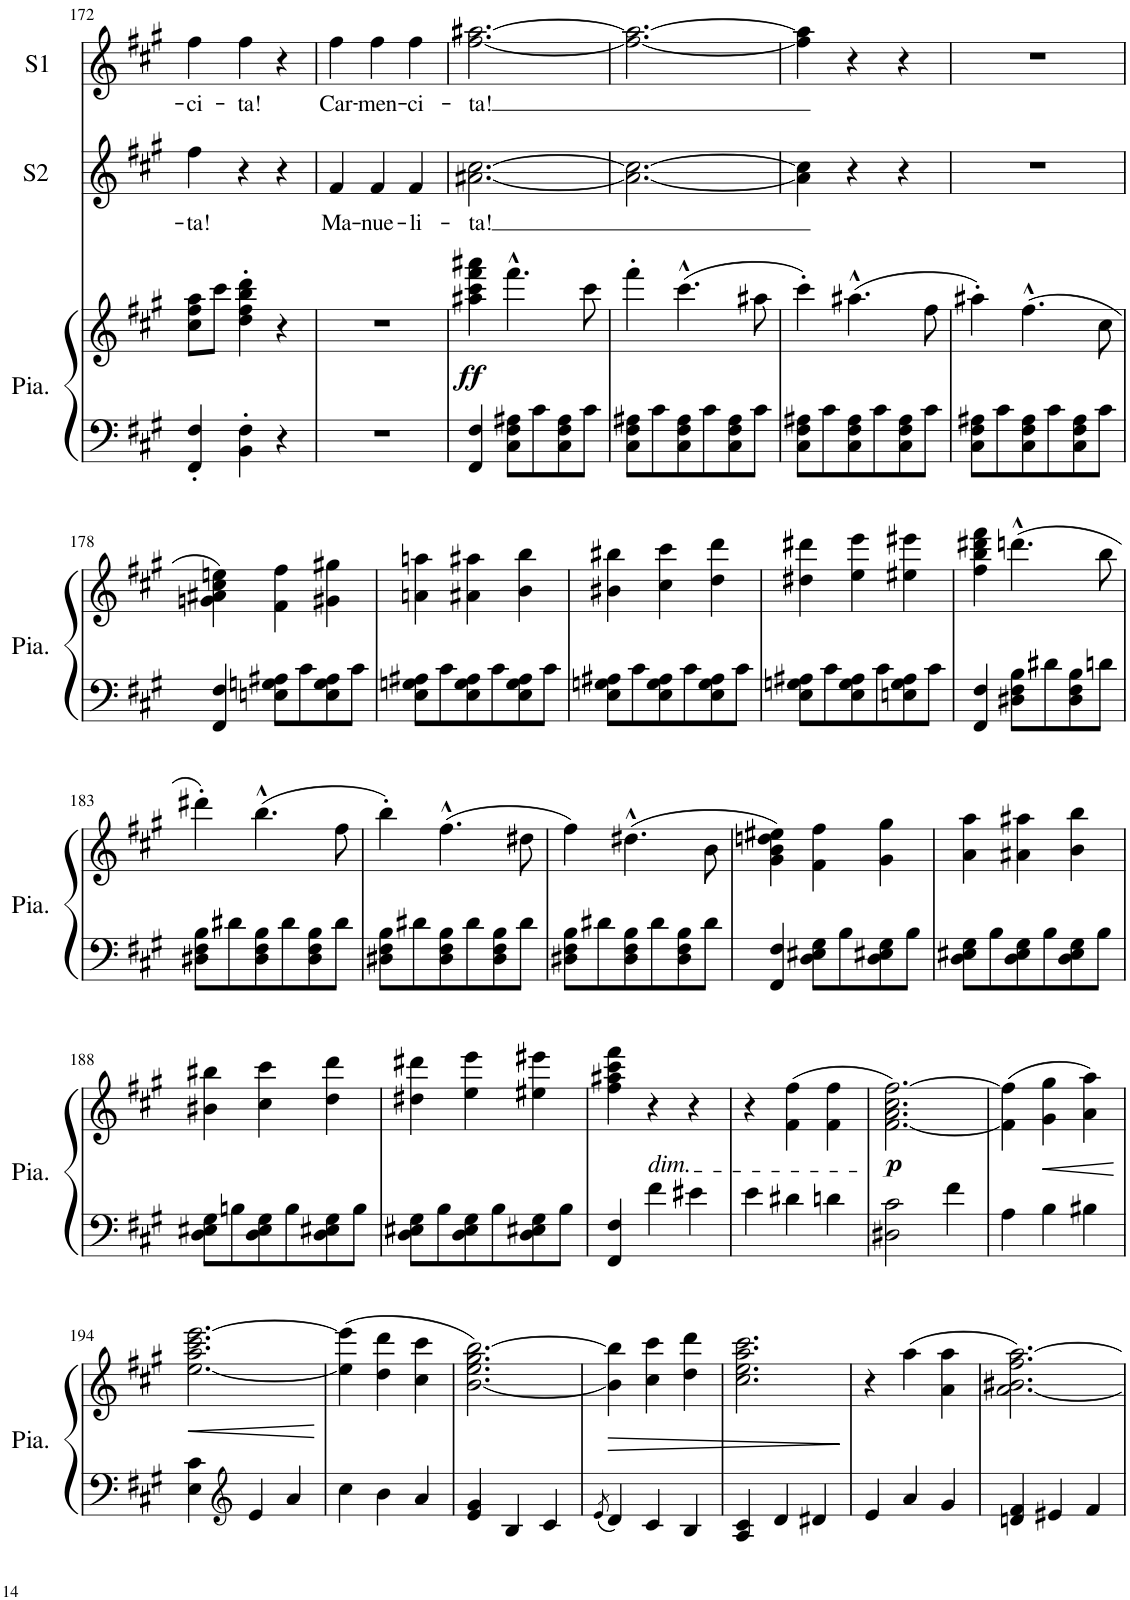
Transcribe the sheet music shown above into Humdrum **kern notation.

**kern	**kern	**dynam	**kern	**text	**kern	**text
*part3	*part3	*part3	*part2	*part2	*part1	*part1
*staff4	*staff3	*staff3/4	*staff2	*staff2	*staff1	*staff1
*I"Piano	*	*	*I"Soprano 2	*	*I"Soprano 1	*
*I'Pia.	*	*	*I'S2	*	*I'S1	*
!!LO:PB:g=z
*clefF4	*clefG2	*	*clefG2	*	*clefG2	*
*k[f#c#g#]	*k[f#c#g#]	*	*k[f#c#g#]	*	*k[f#c#g#]	*
*M3/4	*M3/4	*	*M3/4	*	*M3/4	*
=172	=172	=172	=172	=172	=172	=172
!	!	!	!	!LO:LY:b	!	!LO:LY:b
4FF#/' 4F#/'	8cc#\ 8ff#\ 8aa\L	.	4ff#\	-ta!	4ff#\	-ci-
.	8ccc#\J	.	.	.	.	.
!	!	!	!	!	!	!LO:LY:b
4BB\' 4F#\'	4dd\' 4ff#\' 4bb\' 4ddd\'	.	4r	.	4ff#\	-ta!
4r	4r	.	4r	.	4r	.
=173	=173	=173	=173	=173	=173	=173
!	!	!	!	!LO:LY:b	!	!LO:LY:b
2.r	2.r	.	4f#/	Ma-	4ff#\	Car-
!	!	!	!	!LO:LY:b	!	!LO:LY:b
.	.	.	4f#/	-nue-	4ff#\	-men-
!	!	!	!	!LO:LY:b	!	!LO:LY:b
.	.	.	4f#/	-li-	4ff#\	-ci-
=174	=174	=174	=174	=174	=174	=174
!	!	!LO:DY:b	!	!LO:LY:b	!	!LO:LY:b
4FF#/ 4F#/	4aa#X\ 4ccc#\ 4fff#\ 4aaa#X\	ff	[2.a#X\ [2.cc#\	-ta!	[2.ff#\ [2.aa#X\	-ta!
8C#\ 8F#\ 8A#X\L	4.fff#^^\	.	.	.	.	.
8c#\	.	.	.	.	.	.
8C#\ 8F#\ 8A#\	.	.	.	.	.	.
8c#\J	8ccc#\	.	.	.	.	.
=175	=175	=175	=175	=175	=175	=175
8C#\ 8F#\ 8A#X\L	4fff#'\	.	2.a#\_ 2.cc#\_	.	2.ff#\_ 2.aa#\_	.
8c#\	.	.	.	.	.	.
8C#\ 8F#\ 8A#\	(4.ccc#^^\	.	.	.	.	.
8c#\	.	.	.	.	.	.
8C#\ 8F#\ 8A#\	.	.	.	.	.	.
8c#\J	8aa#X\	.	.	.	.	.
=176	=176	=176	=176	=176	=176	=176
8C#\ 8F#\ 8A#X\L	4ccc#'\)	.	4a#\] 4cc#\]	.	4ff#\] 4aa#\]	.
8c#\	.	.	.	.	.	.
8C#\ 8F#\ 8A#\	(4.aa#X^^\	.	4r	.	4r	.
8c#\	.	.	.	.	.	.
8C#\ 8F#\ 8A#\	.	.	4r	.	4r	.
8c#\J	8ff#\	.	.	.	.	.
=177	=177	=177	=177	=177	=177	=177
8C#\ 8F#\ 8A#X\L	4aa#X'\)	.	2.r	.	2.r	.
8c#\	.	.	.	.	.	.
8C#\ 8F#\ 8A#\	(4.ff#^^\	.	.	.	.	.
8c#\	.	.	.	.	.	.
8C#\ 8F#\ 8A#\	.	.	.	.	.	.
8c#\J	8cc#\	.	.	.	.	.
!!LO:LB:g=z
=178	=178	=178	=178	=178	=178	=178
4FF#/ 4F#/	4gn\ 4a#X\ 4cc#\ 4een\)	.	2.r	.	2.r	.
8En\ 8Gn\ 8A#X\L	4f#\ 4ff#\	.	.	.	.	.
8c#\	.	.	.	.	.	.
8E\ 8G\ 8A#\	4g#X\ 4gg#X\	.	.	.	.	.
8c#\J	.	.	.	.	.	.
=179	=179	=179	=179	=179	=179	=179
8E\ 8Gn\ 8A#X\L	4an\ 4aan\	.	2.r	.	2.r	.
8c#\	.	.	.	.	.	.
8E\ 8G\ 8A#\	4a#X\ 4aa#X\	.	.	.	.	.
8c#\	.	.	.	.	.	.
8E\ 8G\ 8A#\	4b\ 4bb\	.	.	.	.	.
8c#\J	.	.	.	.	.	.
=180	=180	=180	=180	=180	=180	=180
8E\ 8Gn\ 8A#X\L	4b#X\ 4bb#X\	.	2.r	.	2.r	.
8c#\	.	.	.	.	.	.
8E\ 8G\ 8A#\	4cc#\ 4ccc#\	.	.	.	.	.
8c#\	.	.	.	.	.	.
8E\ 8G\ 8A#\	4dd\ 4ddd\	.	.	.	.	.
8c#\J	.	.	.	.	.	.
=181	=181	=181	=181	=181	=181	=181
8E\ 8Gn\ 8A#X\L	4dd#X\ 4ddd#X\	.	2.r	.	2.r	.
8c#\	.	.	.	.	.	.
8E\ 8G\ 8A#\	4ee\ 4eee\	.	.	.	.	.
8c#\	.	.	.	.	.	.
8En\ 8G\ 8A#\	4ee#X\ 4eee#X\	.	.	.	.	.
8c#\J	.	.	.	.	.	.
=182	=182	=182	=182	=182	=182	=182
4FF#/ 4F#/	4ff#\ 4bb\ 4ddd#X\ 4fff#\	.	2.r	.	2.r	.
8D#X\ 8F#\ 8B\L	(4.dddn^^\	.	.	.	.	.
8d#X\	.	.	.	.	.	.
8D#\ 8F#\ 8B\	.	.	.	.	.	.
8dn\J	8bb\	.	.	.	.	.
!!LO:LB:g=z
=183	=183	=183	=183	=183	=183	=183
8D#X\ 8F#\ 8B\L	4ddd#X'\)	.	2.r	.	2.r	.
8d#X\	.	.	.	.	.	.
8D#\ 8F#\ 8B\	(4.bb^^\	.	.	.	.	.
8d#\	.	.	.	.	.	.
8D#\ 8F#\ 8B\	.	.	.	.	.	.
8d#\J	8ff#\	.	.	.	.	.
=184	=184	=184	=184	=184	=184	=184
8D#X\ 8F#\ 8B\L	4bb'\)	.	2.r	.	2.r	.
8d#X\	.	.	.	.	.	.
8D#\ 8F#\ 8B\	(4.ff#^^\	.	.	.	.	.
8d#\	.	.	.	.	.	.
8D#\ 8F#\ 8B\	.	.	.	.	.	.
8d#\J	8dd#X\	.	.	.	.	.
=185	=185	=185	=185	=185	=185	=185
8D#X\ 8F#\ 8B\L	4ff#\)	.	2.r	.	2.r	.
8d#X\	.	.	.	.	.	.
8D#\ 8F#\ 8B\	(4.dd#X^^\	.	.	.	.	.
8d#\	.	.	.	.	.	.
8D#\ 8F#\ 8B\	.	.	.	.	.	.
8d#\J	8b\	.	.	.	.	.
=186	=186	=186	=186	=186	=186	=186
4FF#/ 4F#/	4g#\ 4b\ 4ddn\ 4ee#X\)	.	2.r	.	2.r	.
8D\ 8E#X\ 8G#\L	4f#\ 4ff#\	.	.	.	.	.
8B\	.	.	.	.	.	.
8D\ 8E#X\ 8G#\	4g#\ 4gg#\	.	.	.	.	.
8B\J	.	.	.	.	.	.
=187	=187	=187	=187	=187	=187	=187
8D\ 8E#X\ 8G#\L	4a\ 4aa\	.	2.r	.	2.r	.
8B\	.	.	.	.	.	.
8D\ 8E#\ 8G#\	4a#X\ 4aa#X\	.	.	.	.	.
8B\	.	.	.	.	.	.
8D\ 8E#\ 8G#\	4b\ 4bb\	.	.	.	.	.
8B\J	.	.	.	.	.	.
!!LO:LB:g=z
=188	=188	=188	=188	=188	=188	=188
8D\ 8E#X\ 8G#\L	4b#X\ 4bb#X\	.	2.r	.	2.r	.
8Bn\	.	.	.	.	.	.
8D\ 8E#\ 8G#\	4cc#\ 4ccc#\	.	.	.	.	.
8B\	.	.	.	.	.	.
8D\ 8E#X\ 8G#\	4dd\ 4ddd\	.	.	.	.	.
8B\J	.	.	.	.	.	.
=189	=189	=189	=189	=189	=189	=189
8D\ 8E#X\ 8G#\L	4dd#X\ 4ddd#X\	.	2.r	.	2.r	.
8B\	.	.	.	.	.	.
8D\ 8E#\ 8G#\	4ee\ 4eee\	.	.	.	.	.
8B\	.	.	.	.	.	.
8D\ 8E#X\ 8G#\	4ee#X\ 4eee#X\	.	.	.	.	.
8B\J	.	.	.	.	.	.
=190	=190	=190	=190	=190	=190	=190
4FF#/ 4F#/	4ff#\ 4aa#X\ 4ccc#\ 4fff#\	.	2.r	.	2.r	.
!	!LO:TX:b:i:t=dim.	!	!	!	!	!
4f#\	4r	.	.	.	.	.
4e#X\	4r	.	.	.	.	.
=191	=191	=191	=191	=191	=191	=191
4e\	4r	.	2.r	.	2.r	.
4d#X\	(4f#\ 4ff#\	.	.	.	.	.
4dn\	4f#\ 4ff#\	.	.	.	.	.
=192	=192	=192	=192	=192	=192	=192
!	!	!LO:DY:b	!	!	!	!
2D#X\ 2c#\	[2.f#\ 2.a\ 2.cc#\ [2.ff#\)	p	2.r	.	2.r	.
4f#\	.	.	.	.	.	.
=193	=193	=193	=193	=193	=193	=193
4A\	(4f#\] 4ff#\]	.	2.r	.	2.r	.
!	!	!LO:HP:b	!	!	!	!
4B\	4g#\ 4gg#\	<	.	.	.	.
4B#X\	4a\ 4aa\)	.	.	.	.	.
.	.	[	.	.	.	.
!!LO:LB:g=z
=194	=194	=194	=194	=194	=194	=194
!	!	!LO:HP:b	!	!	!	!
4E\ 4c#\	[2.ee\ 2.aa\ 2.ccc#\ [2.eee\	<	2.r	.	2.r	.
*clefG2	*	*	*	*	*	*
4e/	.	.	.	.	.	.
4a/	.	.	.	.	.	.
.	.	[	.	.	.	.
=195	=195	=195	=195	=195	=195	=195
4cc#\	(4ee\] 4eee\]	.	2.r	.	2.r	.
4b\	4dd\ 4ddd\	.	.	.	.	.
4a/	4cc#\ 4ccc#\	.	.	.	.	.
=196	=196	=196	=196	=196	=196	=196
4e/ 4g#/	[2.b\ 2.ee\ 2.gg#\ [2.bb\)	.	2.r	.	2.r	.
4B/	.	.	.	.	.	.
4c#/	.	.	.	.	.	.
=197	=197	=197	=197	=197	=197	=197
8qe/	.	.	.	.	.	.
!	!	!LO:HP:b	!	!	!	!
4d/	4b\] 4bb\]	>	2.r	.	2.r	.
4c#/	4cc#\ 4ccc#\	.	.	.	.	.
4B/	4dd\ 4ddd\	.	.	.	.	.
=198	=198	=198	=198	=198	=198	=198
4A/ 4c#/	2.cc#\ 2.ee\ 2.aa\ 2.ccc#\	.	2.r	.	2.r	.
4d/	.	.	.	.	.	.
4d#X/	.	.	.	.	.	.
.	.	]	.	.	.	.
=199	=199	=199	=199	=199	=199	=199
4e/	4r	.	2.r	.	2.r	.
4a/	(4aa\	.	.	.	.	.
4g#/	4a\ 4aa\	.	.	.	.	.
=200	=200	=200	=200	=200	=200	=200
4dn/ 4f#/	[2.a\ 2.b#X\ 2.ff#\ [2.aa\)	.	2.r	.	2.r	.
4e#X/	.	.	.	.	.	.
4f#/	.	.	.	.	.	.
=	=	=	=	=	=	=
*-	*-	*-	*-	*-	*-	*-
